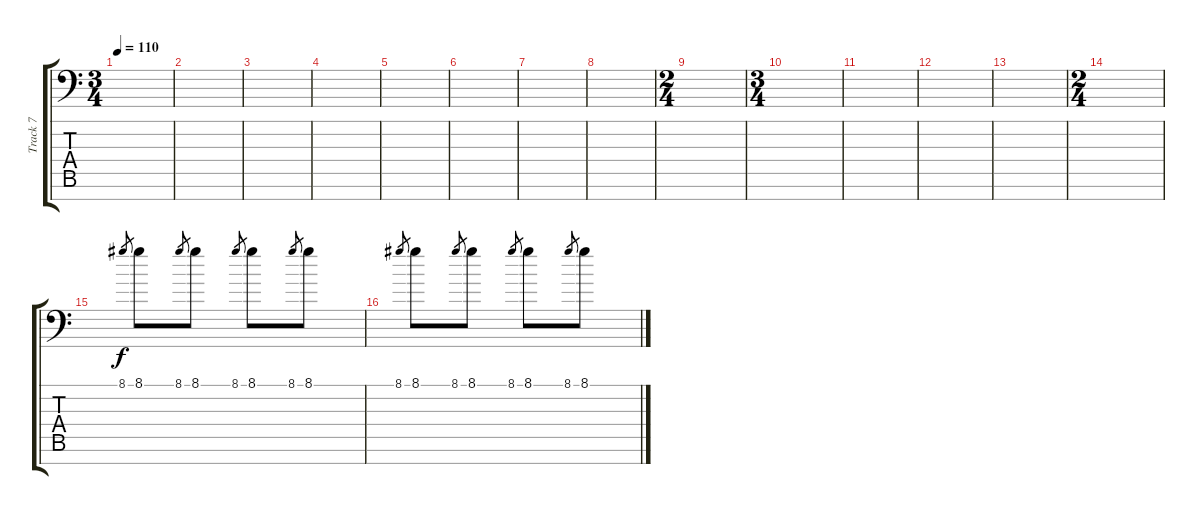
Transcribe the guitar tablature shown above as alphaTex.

\track ("Track 7" "Track 7") {instrument electricguitarclean}
\staff {score tabs}
\tuning (C4 G3 Eb3 Bb2 F2 C2 F1) {hide}
\ts (3 4)
\tempo 110
\clef f4
\ks c
|
|
|
|
|
|
|
|
\ts (2 4)
|
\ts (3 4)
|
|
|
|
\ts (2 4)
|
8.1.8{gr} 8.1.8{volume 0} 8.1.8{gr} 8.1.8 8.1.8{gr} 8.1.8 8.1.8{gr} 8.1.8 |
8.1.8{gr} 8.1.8 8.1.8{gr} 8.1.8 8.1.8{gr} 8.1.8 8.1.8{gr} 8.1.8
